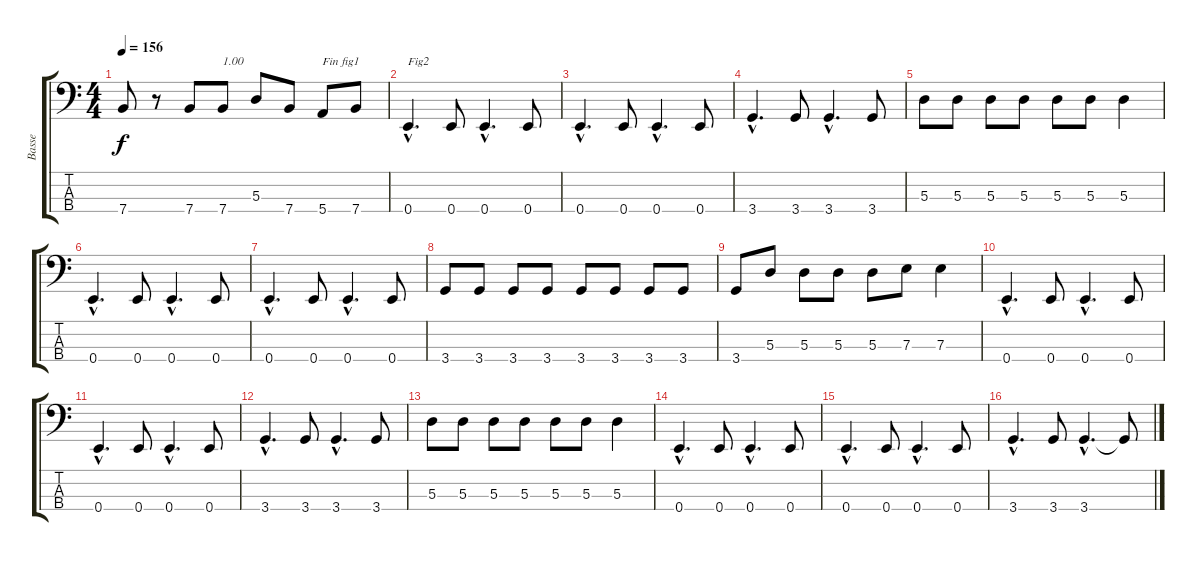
\track ("Basse" "Basse") {instrument electricbasspick}
\staff {score tabs}
\tuning (G2 D2 A1 E1) {hide}
\ts (4 4)
\tempo 156
\clef f4
\ks c
7.4.8{dy f} r.8 7.4.8 7.4.8{txt "1.00"} 5.3.8 7.4.8 5.4.8{txt "Fin fig1"} 7.4.8 |
0.4{hac}.4{d txt "Fig2"} 0.4.8 0.4{hac}.4{d} 0.4.8 |
0.4{hac}.4{d} 0.4.8 0.4{hac}.4{d} 0.4.8 |
3.4{hac}.4{d} 3.4.8 3.4{hac}.4{d} 3.4.8 |
5.3.8 5.3.8 5.3.8 5.3.8 5.3.8 5.3.8 5.3.4 |
0.4{hac}.4{d} 0.4.8 0.4{hac}.4{d} 0.4.8 |
0.4{hac}.4{d} 0.4.8 0.4{hac}.4{d} 0.4.8 |
3.4.8 3.4.8 3.4.8 3.4.8 3.4.8 3.4.8 3.4.8 3.4.8 |
3.4.8 5.3.8 5.3.8 5.3.8 5.3.8 7.3.8 7.3.4 |
0.4{hac}.4{d} 0.4.8 0.4{hac}.4{d} 0.4.8 |
0.4{hac}.4{d} 0.4.8 0.4{hac}.4{d} 0.4.8 |
3.4{hac}.4{d} 3.4.8 3.4{hac}.4{d} 3.4.8 |
5.3.8 5.3.8 5.3.8 5.3.8 5.3.8 5.3.8 5.3.4 |
0.4{hac}.4{d} 0.4.8 0.4{hac}.4{d} 0.4.8 |
0.4{hac}.4{d} 0.4.8 0.4{hac}.4{d} 0.4.8 |
3.4{hac}.4{d} 3.4.8 3.4{hac}.4{d} 3.4{t}.8
